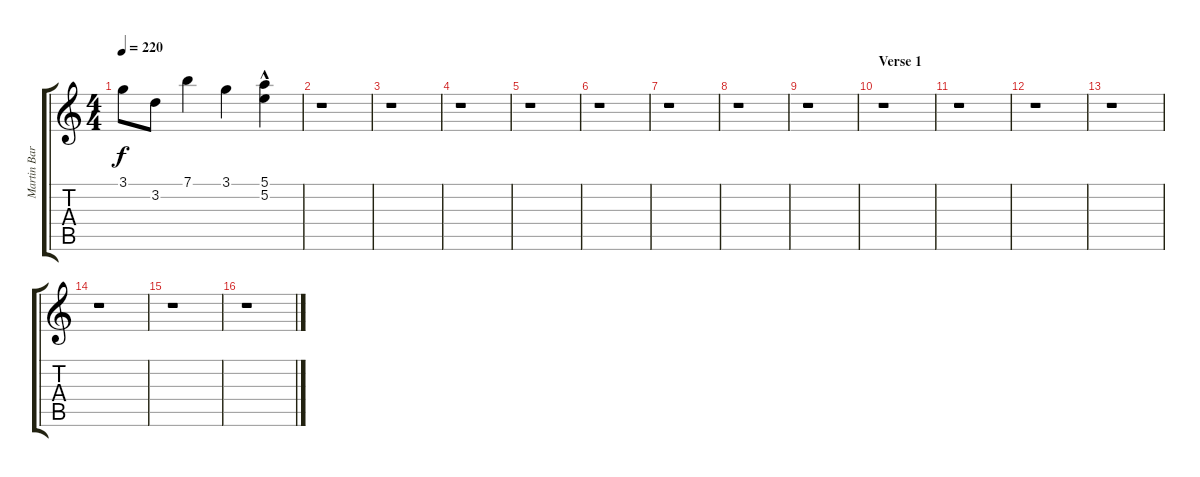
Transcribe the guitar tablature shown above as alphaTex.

\track ("Martin Barre (Electric guitar)" "Martin Bar") {instrument electricguitarjazz}
\staff {score tabs}
\tuning (E4 B3 G3 D3 A2 E2) {hide}
\ts (4 4)
\tempo 220
\clef g2
\ks c
3.1.8{dy f} 3.2.8 7.1.4 3.1.4 (5.1 5.2{hac}).4 |
r.1 |
r.1 |
r.1 |
r.1 |
r.1 |
r.1 |
r.1 |
r.1 |
\section ("" "Verse 1")
r.1 |
r.1 |
r.1 |
r.1 |
r.1 |
r.1 |
r.1
